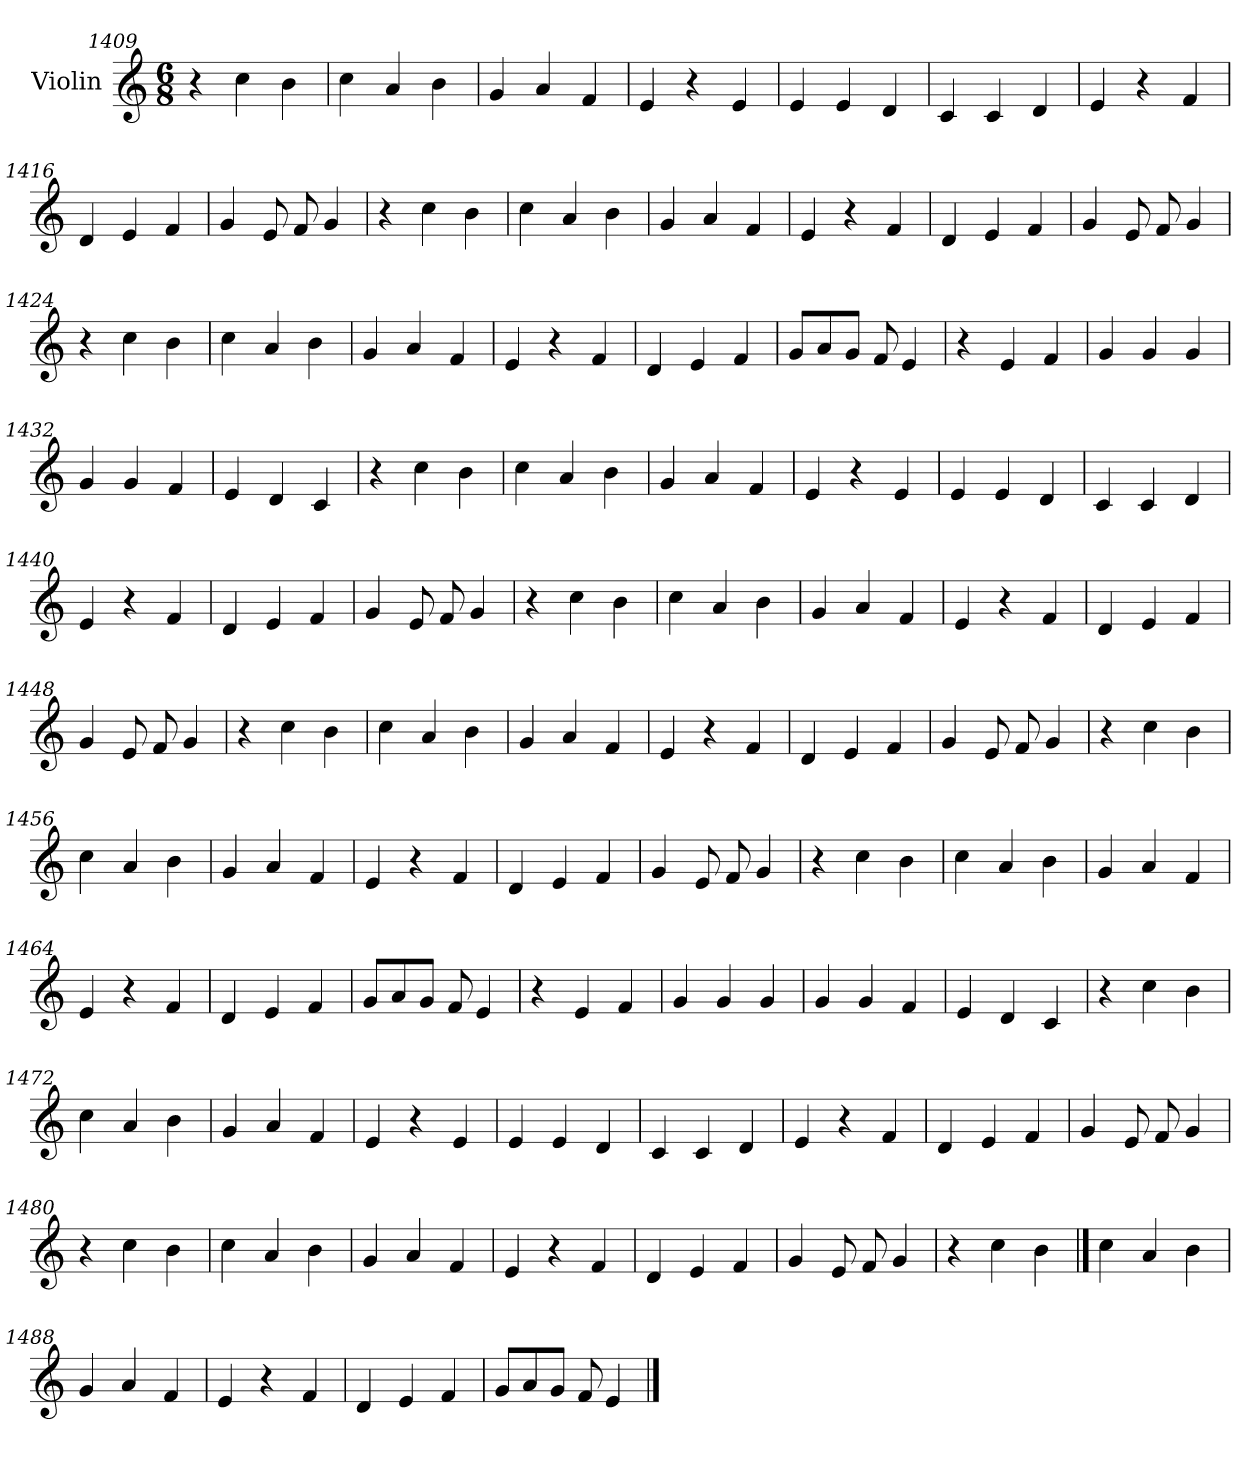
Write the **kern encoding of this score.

**kern
*part1
*staff1
*I"Violin
*clefG2
*k[]
*M6/8
=1409
4r
4cc\
4b\
!!LO:LB:g=z
=1410
4cc\
4a/
4b\
=1411
4g/
4a/
4f/
=1412
4e/
4r
4e/
=1413
4e/
4e/
4d/
=1414
4c/
4c/
4d/
=1415
4e/
4r
4f/
=1416
4d/
4e/
4f/
!!LO:LB:g=z
=1417
4g/
8e/
8f/
4g/
=1418
4r
4cc\
4b\
=1419
4cc\
4a/
4b\
=1420
4g/
4a/
4f/
=1421
4e/
4r
4f/
=1422
4d/
4e/
4f/
=1423
4g/
8e/
8f/
4g/
=1424
4r
4cc\
4b\
=1425
4cc\
4a/
4b\
!!LO:LB:g=z
=1426
4g/
4a/
4f/
=1427
4e/
4r
4f/
=1428
4d/
4e/
4f/
=1429
8g/L
8a/
8g/J
8f/
4e/
=1430
4r
4e/
4f/
!!LO:LB:g=z
=1431
4g/
4g/
4g/
=1432
4g/
4g/
4f/
=1433
4e/
4d/
4c/
=1434
4r
4cc\
4b\
=1435
4cc\
4a/
4b\
=1436
4g/
4a/
4f/
=1437
4e/
4r
4e/
!!LO:LB:g=z
=1438
4e/
4e/
4d/
=1439
4c/
4c/
4d/
=1440
4e/
4r
4f/
=1441
4d/
4e/
4f/
=1442
4g/
8e/
8f/
4g/
=1443
4r
4cc\
4b\
=1444
4cc\
4a/
4b\
!!LO:PB:g=z
=1445
4g/
4a/
4f/
=1446
4e/
4r
4f/
=1447
4d/
4e/
4f/
=1448
4g/
8e/
8f/
4g/
=1449
4r
4cc\
4b\
=1450
4cc\
4a/
4b\
=1451
4g/
4a/
4f/
!!LO:LB:g=z
=1452
4e/
4r
4f/
=1453
4d/
4e/
4f/
=1454
4g/
8e/
8f/
4g/
=1455
4r
4cc\
4b\
=1456
4cc\
4a/
4b\
=1457
4g/
4a/
4f/
=1458
4e/
4r
4f/
!!LO:LB:g=z
=1459
4d/
4e/
4f/
=1460
4g/
8e/
8f/
4g/
=1461
4r
4cc\
4b\
=1462
4cc\
4a/
4b\
=1463
4g/
4a/
4f/
=1464
4e/
4r
4f/
=1465
4d/
4e/
4f/
!!LO:LB:g=z
=1466
8g/L
8a/
8g/J
8f/
4e/
=1467
4r
4e/
4f/
=1468
4g/
4g/
4g/
=1469
4g/
4g/
4f/
=1470
4e/
4d/
4c/
=1471
4r
4cc\
4b\
=1472
4cc\
4a/
4b\
!!LO:LB:g=z
=1473
4g/
4a/
4f/
=1474
4e/
4r
4e/
=1475
4e/
4e/
4d/
=1476
4c/
4c/
4d/
=1477
4e/
4r
4f/
=1478
4d/
4e/
4f/
=1479
4g/
8e/
8f/
4g/
=1480
4r
4cc\
4b\
=1481
4cc\
4a/
4b\
!!LO:LB:g=z
=1482
4g/
4a/
4f/
=1483
4e/
4r
4f/
=1484
4d/
4e/
4f/
=1485
4g/
8e/
8f/
4g/
=1486
4r
4cc\
4b\
!!LO:LB:g=z
==1487
4cc\
4a/
4b\
=1488
4g/
4a/
4f/
=1489
4e/
4r
4f/
=1490
4d/
4e/
4f/
=1491
8g/L
8a/
8g/J
8f/
4e/
==
*-
